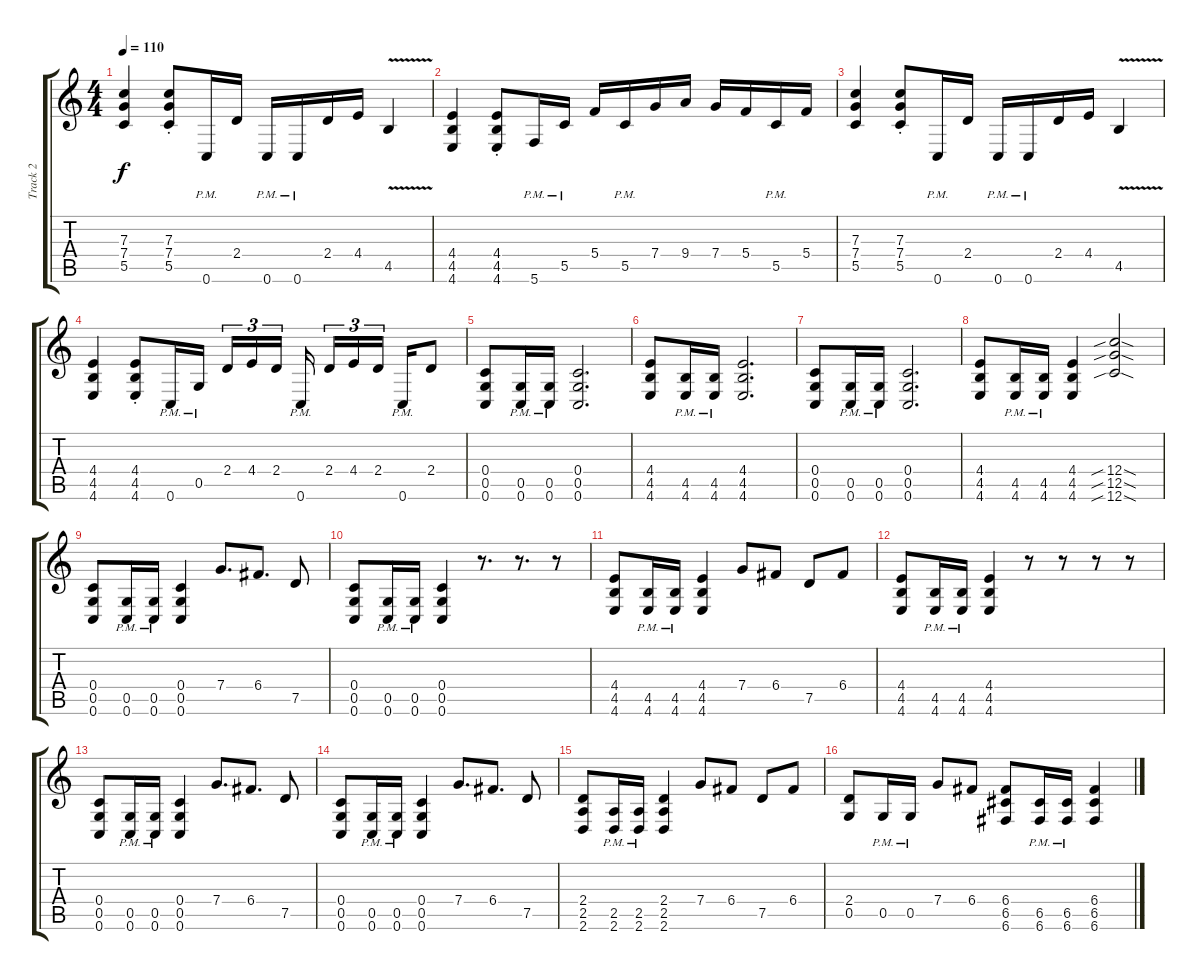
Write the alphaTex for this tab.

\track ("Track 2" "Track 2") {instrument distortionguitar}
\staff {score tabs}
\tuning (D4 A3 F3 C3 G2 C2) {hide}
\ts (4 4)
\tempo 110
\clef g2
\ks c
(7.3 7.4 5.5).4{dy f} (7.3{st} 7.4{st} 5.5{st}).8 0.6{pm}.16 2.4.16 0.6{pm}.16 0.6{pm}.16 2.4.16 4.4.16 4.5{v}.4 |
(4.4 4.5 4.6).4 (4.4{st} 4.5{st} 4.6{st}).8 5.6{pm}.16 5.5{pm}.16 5.4.16 5.5{pm}.16 7.4.16 9.4.16 7.4.16 5.4.16 5.5{pm}.16 5.4.16 |
(7.3 7.4 5.5).4 (7.3{st} 7.4{st} 5.5{st}).8 0.6{pm}.16 2.4.16 0.6{pm}.16 0.6{pm}.16 2.4.16 4.4.16 4.5{v}.4 |
(4.4 4.5 4.6).4 (4.4{st} 4.5{st} 4.6{st}).8 0.6{pm}.16 0.5{pm}.16 2.4.16{tu (3 2)} 4.4.16{tu (3 2)} 2.4.16{tu (3 2) beam splitsecondary} 0.6{pm}.16{beam splitsecondary} 2.4.16{tu (3 2)} 4.4.16{tu (3 2)} 2.4.16{tu (3 2) beam splitsecondary} 0.6{pm}.16 2.4.8 |
(0.4 0.5 0.6).8 (0.5{pm} 0.6{pm}).16 (0.5{pm} 0.6{pm}).16 (0.4 0.5 0.6).2{d} |
(4.4 4.5 4.6).8 (4.5{pm} 4.6{pm}).16 (4.5{pm} 4.6{pm}).16 (4.4 4.5 4.6).2{d} |
(0.4 0.5 0.6).8 (0.5{pm} 0.6{pm}).16 (0.5{pm} 0.6{pm}).16 (0.4 0.5 0.6).2{d} |
(4.4 4.5 4.6).8 (4.5{pm} 4.6{pm}).16 (4.5{pm} 4.6{pm}).16 (4.4 4.5 4.6).4 (12.4{sib sod} 12.5{sib sod} 12.6{sib sod}).2 |
(0.4 0.5 0.6).8 (0.5{pm} 0.6{pm}).16 (0.5{pm} 0.6{pm}).16 (0.4 0.5 0.6).4 7.4.8{d} 6.4.8{d} 7.5.8 |
(0.4 0.5 0.6).8 (0.5{pm} 0.6{pm}).16 (0.5{pm} 0.6{pm}).16 (0.4 0.5 0.6).4 r.8{d} r.8{d} r.8 |
(4.4 4.5 4.6).8 (4.5{pm} 4.6{pm}).16 (4.5{pm} 4.6{pm}).16 (4.4 4.5 4.6).4 7.4.8 6.4.8 7.5.8 6.4.8 |
(4.4 4.5 4.6).8 (4.5{pm} 4.6{pm}).16 (4.5{pm} 4.6{pm}).16 (4.4 4.5 4.6).4 r.8 r.8 r.8 r.8 |
(0.4 0.5 0.6).8 (0.5{pm} 0.6{pm}).16 (0.5{pm} 0.6{pm}).16 (0.4 0.5 0.6).4 7.4.8{d} 6.4.8{d} 7.5.8 |
(0.4 0.5 0.6).8 (0.5{pm} 0.6{pm}).16 (0.5{pm} 0.6{pm}).16 (0.4 0.5 0.6).4 7.4.8{d} 6.4.8{d} 7.5.8 |
(2.4 2.5 2.6).8 (2.5{pm} 2.6{pm}).16 (2.5{pm} 2.6{pm}).16 (2.4 2.5 2.6).4 7.4.8 6.4.8 7.5.8 6.4.8 |
(2.4 0.5).8 0.5{pm}.16 0.5{pm}.16 7.4.8 6.4.8 (6.4 6.5 6.6).8 (6.5{pm} 6.6{pm}).16 (6.5{pm} 6.6{pm}).16 (6.4 6.5 6.6).4
